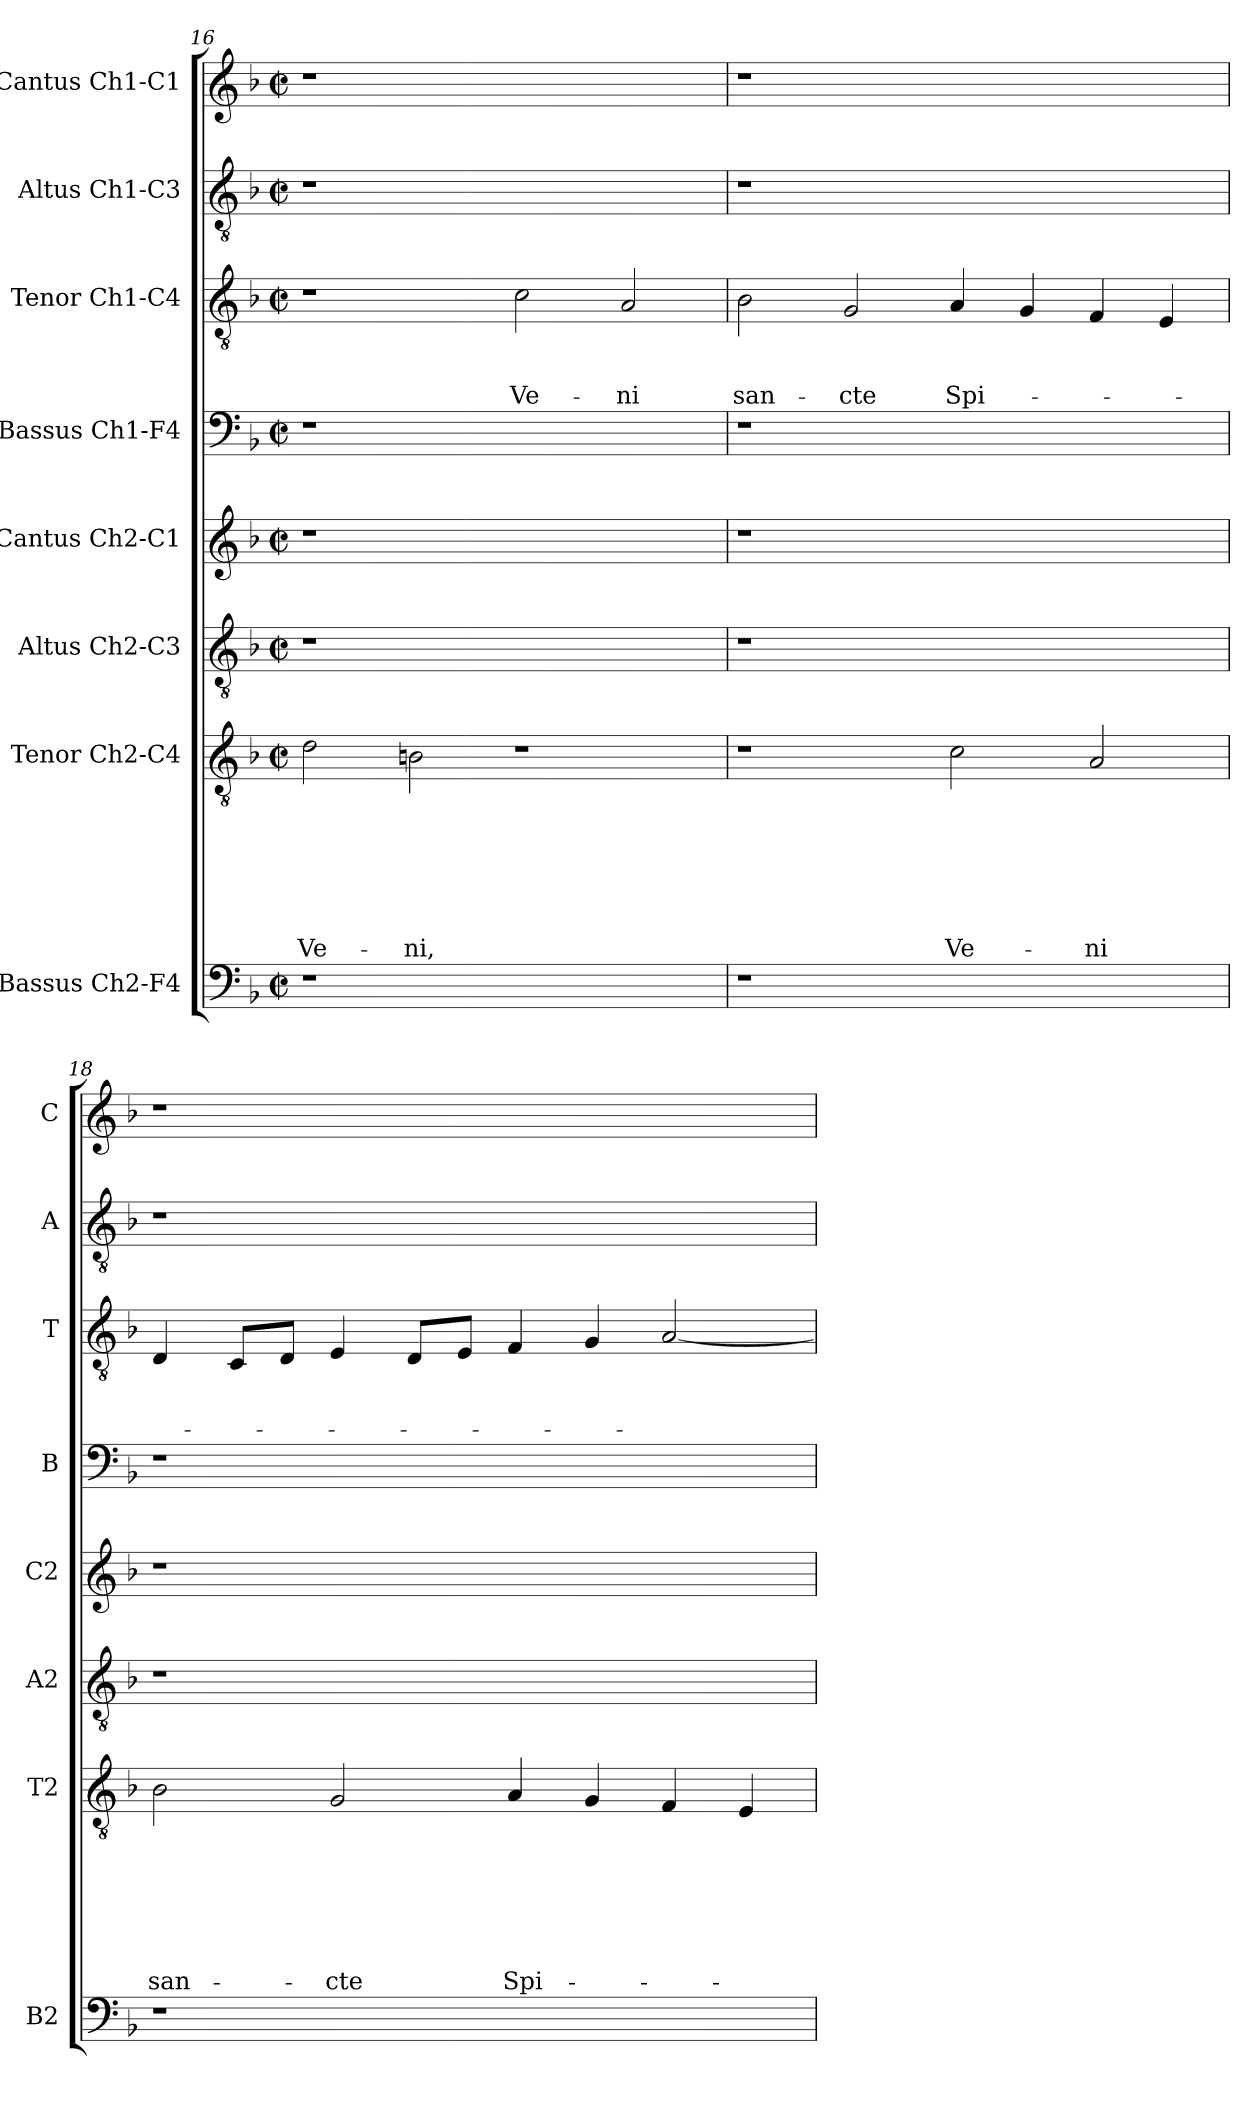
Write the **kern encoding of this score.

**kern	**kern	**text	**text	**text	**text	**text	**text	**text	**kern	**kern	**kern	**kern	**text	**text	**text	**kern	**kern
*part8	*part7	*part7	*part7	*part7	*part7	*part7	*part7	*part7	*part6	*part5	*part4	*part3	*part3	*part3	*part3	*part2	*part1
*staff8	*staff7	*staff7	*staff7	*staff7	*staff7	*staff7	*staff7	*staff7	*staff6	*staff5	*staff4	*staff3	*staff3	*staff3	*staff3	*staff2	*staff1
*I"Bassus Ch2-F4	*I"Tenor Ch2-C4	*	*	*	*	*	*	*	*I"Altus Ch2-C3	*I"Cantus Ch2-C1	*I"Bassus Ch1-F4	*I"Tenor Ch1-C4	*	*	*	*I"Altus Ch1-C3	*I"Cantus Ch1-C1
*I'B2	*I'T2	*	*	*	*	*	*	*	*I'A2	*I'C2	*I'B	*I'T	*	*	*	*I'A	*I'C
!!LO:LB:g=z
*clefF4	*clefGv2	*	*	*	*	*	*	*	*clefGv2	*clefG2	*clefF4	*clefGv2	*	*	*	*clefGv2	*clefG2
*k[b-]	*k[b-]	*	*	*	*	*	*	*	*k[b-]	*k[b-]	*k[b-]	*k[b-]	*	*	*	*k[b-]	*k[b-]
*F:	*F:	*	*	*	*	*	*	*	*F:	*F:	*F:	*F:	*	*	*	*F:	*F:
*M2/2	*M2/2	*	*	*	*	*	*	*	*M2/2	*M2/2	*M2/2	*M2/2	*	*	*	*M2/2	*M2/2
*met(c|)	*met(c|)	*	*	*	*	*	*	*	*met(c|)	*met(c|)	*met(c|)	*met(c|)	*	*	*	*met(c|)	*met(c|)
=16	=16	=16	=16	=16	=16	=16	=16	=16	=16	=16	=16	=16	=16	=16	=16	=16	=16
!	!	!	!	!	!	!	!	!LO:LY:b	!	!	!	!	!	!	!	!	!
1r	2d\	.	.	.	.	.	.	Ve-	1r	1r	1r	1r	.	.	.	1r	1r
!	!	!	!	!	!	!	!	!LO:LY:b	!	!	!	!	!	!	!	!	!
.	2Bn\	.	.	.	.	.	.	-ni,	.	.	.	.	.	.	.	.	.
!	!	!	!	!	!	!	!	!	!	!	!	!	!	!	!LO:LY:b	!	!
1ryy	1r	.	.	.	.	.	.	.	1ryy	1ryy	1ryy	2c\	.	.	Ve-	1ryy	1ryy
!	!	!	!	!	!	!	!	!	!	!	!	!	!	!	!LO:LY:b	!	!
.	.	.	.	.	.	.	.	.	.	.	.	2A/	.	.	-ni	.	.
=17	=17	=17	=17	=17	=17	=17	=17	=17	=17	=17	=17	=17	=17	=17	=17	=17	=17
!	!	!	!	!	!	!	!	!	!	!	!	!	!	!	!LO:LY:b	!	!
1r	1r	.	.	.	.	.	.	.	1r	1r	1r	2B-\	.	.	san-	1r	1r
!	!	!	!	!	!	!	!	!	!	!	!	!	!	!	!LO:LY:b	!	!
.	.	.	.	.	.	.	.	.	.	.	.	2G/	.	.	-cte	.	.
!	!	!	!	!	!	!	!	!LO:LY:b	!	!	!	!	!	!	!LO:LY:b	!	!
1ryy	2c\	.	.	.	.	.	.	Ve-	1ryy	1ryy	1ryy	4A/	.	.	Spi-	1ryy	1ryy
.	.	.	.	.	.	.	.	.	.	.	.	4G/	.	.	.	.	.
!	!	!	!	!	!	!	!	!LO:LY:b	!	!	!	!	!	!	!	!	!
.	2A/	.	.	.	.	.	.	-ni	.	.	.	4F/	.	.	.	.	.
.	.	.	.	.	.	.	.	.	.	.	.	4E/	.	.	.	.	.
=18	=18	=18	=18	=18	=18	=18	=18	=18	=18	=18	=18	=18	=18	=18	=18	=18	=18
!	!	!	!	!	!	!	!	!LO:LY:b	!	!	!	!	!	!	!	!	!
1r	2B-\	.	.	.	.	.	.	san-	1r	1r	1r	4D/	.	.	.	1r	1r
.	.	.	.	.	.	.	.	.	.	.	.	8C/L	.	.	.	.	.
.	.	.	.	.	.	.	.	.	.	.	.	8D/J	.	.	.	.	.
!	!	!	!	!	!	!	!	!LO:LY:b	!	!	!	!	!	!	!	!	!
.	2G/	.	.	.	.	.	.	-cte	.	.	.	4E/	.	.	.	.	.
.	.	.	.	.	.	.	.	.	.	.	.	8D/L	.	.	.	.	.
.	.	.	.	.	.	.	.	.	.	.	.	8E/J	.	.	.	.	.
!	!	!	!	!	!	!	!	!LO:LY:b	!	!	!	!	!	!	!	!	!
1ryy	4A/	.	.	.	.	.	.	Spi-	1ryy	1ryy	1ryy	4F/	.	.	.	1ryy	1ryy
.	4G/	.	.	.	.	.	.	.	.	.	.	4G/	.	.	.	.	.
.	4F/	.	.	.	.	.	.	.	.	.	.	[2A/	.	.	.	.	.
.	4E/	.	.	.	.	.	.	.	.	.	.	.	.	.	.	.	.
=	=	=	=	=	=	=	=	=	=	=	=	=	=	=	=	=	=
*-	*-	*-	*-	*-	*-	*-	*-	*-	*-	*-	*-	*-	*-	*-	*-	*-	*-
